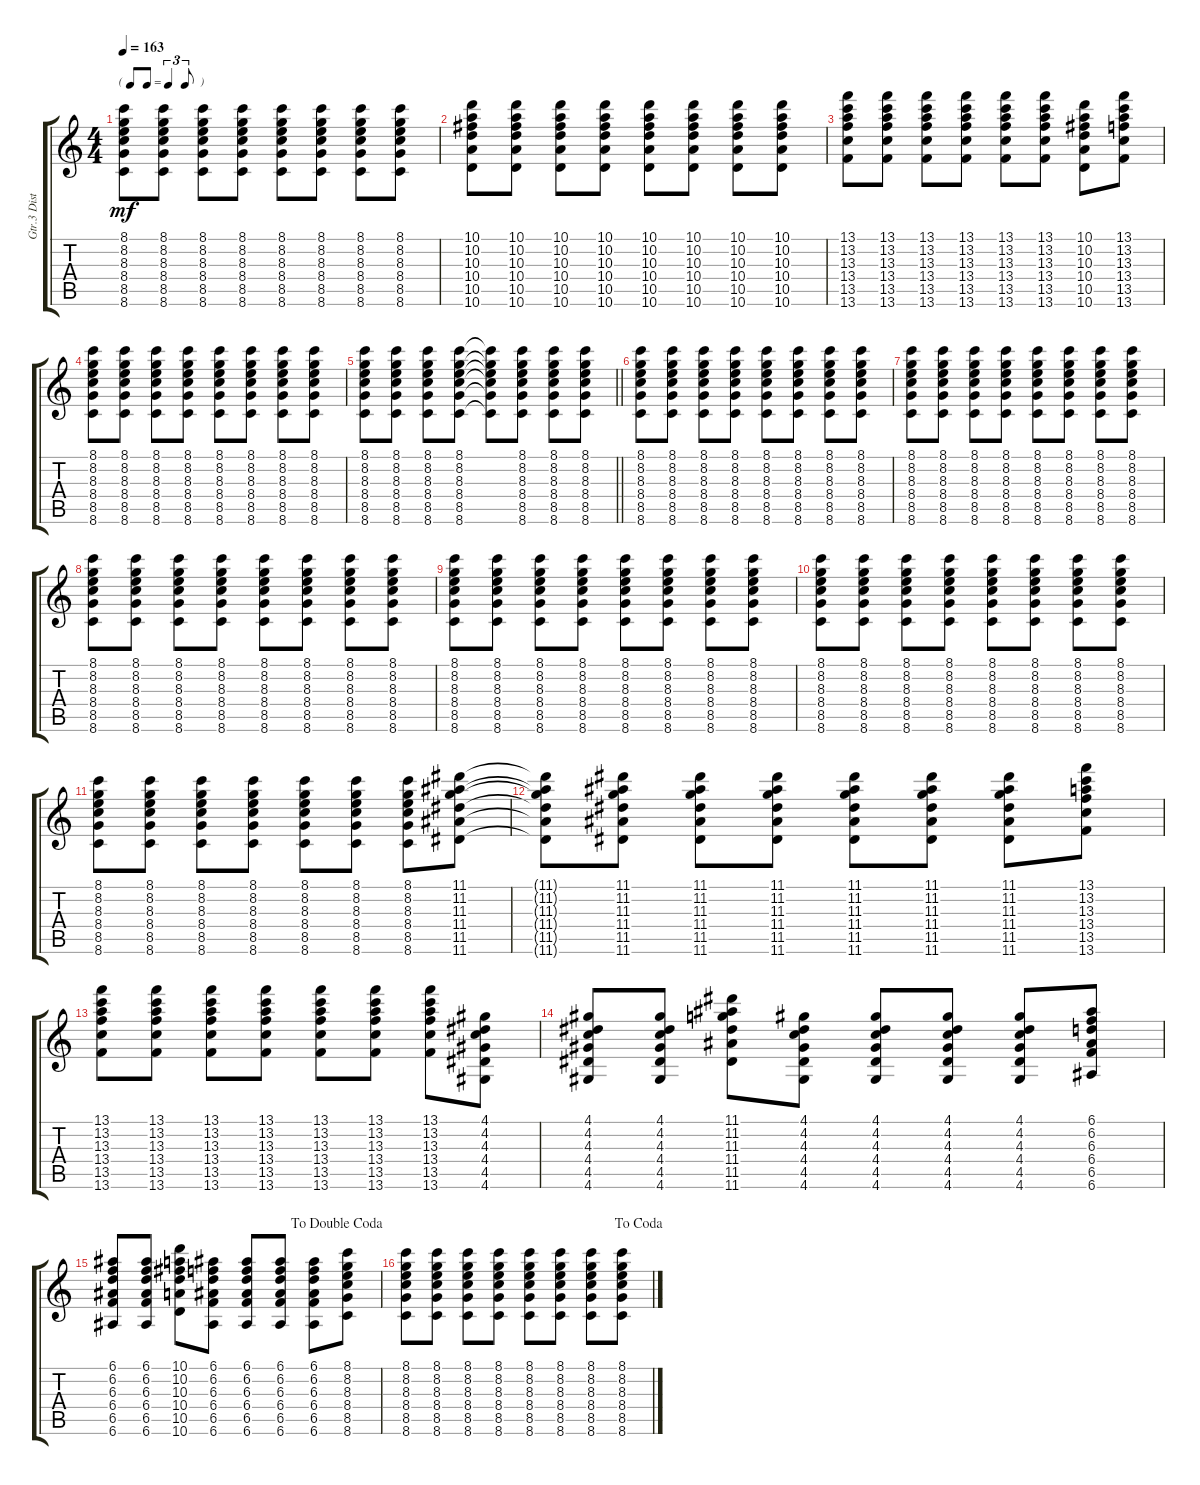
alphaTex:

\track ("Gtr.3 Dist Open E Tuning" "Gtr.3 Dist") {instrument distortionguitar}
\staff {score tabs}
\tuning (E4 B3 Ab3 E3 B2 E2) {hide}
\ts (4 4)
\tf triplet8th
\tempo 163
\clef g2
\ks c
(8.1 8.2 8.3 8.4 8.5 8.6).8{dy mf} (8.1 8.2 8.3 8.4 8.5 8.6).8 (8.1 8.2 8.3 8.4 8.5 8.6).8 (8.1 8.2 8.3 8.4 8.5 8.6).8 (8.1 8.2 8.3 8.4 8.5 8.6).8 (8.1 8.2 8.3 8.4 8.5 8.6).8 (8.1 8.2 8.3 8.4 8.5 8.6).8 (8.1 8.2 8.3 8.4 8.5 8.6).8 |
(10.1 10.2 10.3 10.4 10.5 10.6).8 (10.1 10.2 10.3 10.4 10.5 10.6).8 (10.1 10.2 10.3 10.4 10.5 10.6).8 (10.1 10.2 10.3 10.4 10.5 10.6).8 (10.1 10.2 10.3 10.4 10.5 10.6).8 (10.1 10.2 10.3 10.4 10.5 10.6).8 (10.1 10.2 10.3 10.4 10.5 10.6).8 (10.1 10.2 10.3 10.4 10.5 10.6).8 |
(13.1 13.2 13.3 13.4 13.5 13.6).8 (13.1 13.2 13.3 13.4 13.5 13.6).8 (13.1 13.2 13.3 13.4 13.5 13.6).8 (13.1 13.2 13.3 13.4 13.5 13.6).8 (13.1 13.2 13.3 13.4 13.5 13.6).8 (13.1 13.2 13.3 13.4 13.5 13.6).8 (10.1 10.2 10.3 10.4 10.5 10.6).8 (13.1 13.2 13.3 13.4 13.5 13.6).8 |
(8.1 8.2 8.3 8.4 8.5 8.6).8 (8.1 8.2 8.3 8.4 8.5 8.6).8 (8.1 8.2 8.3 8.4 8.5 8.6).8 (8.1 8.2 8.3 8.4 8.5 8.6).8 (8.1 8.2 8.3 8.4 8.5 8.6).8 (8.1 8.2 8.3 8.4 8.5 8.6).8 (8.1 8.2 8.3 8.4 8.5 8.6).8 (8.1 8.2 8.3 8.4 8.5 8.6).8 |
\barLineRight lightlight
(8.1 8.2 8.3 8.4 8.5 8.6).8 (8.1 8.2 8.3 8.4 8.5 8.6).8 (8.1 8.2 8.3 8.4 8.5 8.6).8 (8.1 8.2 8.3 8.4 8.5 8.6).8 (8.1{t} 8.2{t} 8.3{t} 8.4{t} 8.5{t} 8.6{t}).8 (8.1 8.2 8.3 8.4 8.5 8.6).8 (8.1 8.2 8.3 8.4 8.5 8.6).8 (8.1 8.2 8.3 8.4 8.5 8.6).8 |
(8.1 8.2 8.3 8.4 8.5 8.6).8 (8.1 8.2 8.3 8.4 8.5 8.6).8 (8.1 8.2 8.3 8.4 8.5 8.6).8 (8.1 8.2 8.3 8.4 8.5 8.6).8 (8.1 8.2 8.3 8.4 8.5 8.6).8 (8.1 8.2 8.3 8.4 8.5 8.6).8 (8.1 8.2 8.3 8.4 8.5 8.6).8 (8.1 8.2 8.3 8.4 8.5 8.6).8 |
(8.1 8.2 8.3 8.4 8.5 8.6).8 (8.1 8.2 8.3 8.4 8.5 8.6).8 (8.1 8.2 8.3 8.4 8.5 8.6).8 (8.1 8.2 8.3 8.4 8.5 8.6).8 (8.1 8.2 8.3 8.4 8.5 8.6).8 (8.1 8.2 8.3 8.4 8.5 8.6).8 (8.1 8.2 8.3 8.4 8.5 8.6).8 (8.1 8.2 8.3 8.4 8.5 8.6).8 |
(8.1 8.2 8.3 8.4 8.5 8.6).8 (8.1 8.2 8.3 8.4 8.5 8.6).8 (8.1 8.2 8.3 8.4 8.5 8.6).8 (8.1 8.2 8.3 8.4 8.5 8.6).8 (8.1 8.2 8.3 8.4 8.5 8.6).8 (8.1 8.2 8.3 8.4 8.5 8.6).8 (8.1 8.2 8.3 8.4 8.5 8.6).8 (8.1 8.2 8.3 8.4 8.5 8.6).8 |
(8.1 8.2 8.3 8.4 8.5 8.6).8 (8.1 8.2 8.3 8.4 8.5 8.6).8 (8.1 8.2 8.3 8.4 8.5 8.6).8 (8.1 8.2 8.3 8.4 8.5 8.6).8 (8.1 8.2 8.3 8.4 8.5 8.6).8 (8.1 8.2 8.3 8.4 8.5 8.6).8 (8.1 8.2 8.3 8.4 8.5 8.6).8 (8.1 8.2 8.3 8.4 8.5 8.6).8 |
(8.1 8.2 8.3 8.4 8.5 8.6).8 (8.1 8.2 8.3 8.4 8.5 8.6).8 (8.1 8.2 8.3 8.4 8.5 8.6).8 (8.1 8.2 8.3 8.4 8.5 8.6).8 (8.1 8.2 8.3 8.4 8.5 8.6).8 (8.1 8.2 8.3 8.4 8.5 8.6).8 (8.1 8.2 8.3 8.4 8.5 8.6).8 (8.1 8.2 8.3 8.4 8.5 8.6).8 |
(8.1 8.2 8.3 8.4 8.5 8.6).8 (8.1 8.2 8.3 8.4 8.5 8.6).8 (8.1 8.2 8.3 8.4 8.5 8.6).8 (8.1 8.2 8.3 8.4 8.5 8.6).8 (8.1 8.2 8.3 8.4 8.5 8.6).8 (8.1 8.2 8.3 8.4 8.5 8.6).8 (8.1 8.2 8.3 8.4 8.5 8.6).8 (11.1 11.2 11.3 11.4 11.5 11.6).8 |
(11.1{t} 11.2{t} 11.3{t} 11.4{t} 11.5{t} 11.6{t}).8 (11.1 11.2 11.3 11.4 11.5 11.6).8 (11.1 11.2 11.3 11.4 11.5 11.6).8 (11.1 11.2 11.3 11.4 11.5 11.6).8 (11.1 11.2 11.3 11.4 11.5 11.6).8 (11.1 11.2 11.3 11.4 11.5 11.6).8 (11.1 11.2 11.3 11.4 11.5 11.6).8 (13.1 13.2 13.3 13.4 13.5 13.6).8 |
(13.1 13.2 13.3 13.4 13.5 13.6).8 (13.1 13.2 13.3 13.4 13.5 13.6).8 (13.1 13.2 13.3 13.4 13.5 13.6).8 (13.1 13.2 13.3 13.4 13.5 13.6).8 (13.1 13.2 13.3 13.4 13.5 13.6).8 (13.1 13.2 13.3 13.4 13.5 13.6).8 (13.1 13.2 13.3 13.4 13.5 13.6).8 (4.1 4.2 4.3 4.4 4.5 4.6).8 |
(4.1 4.2 4.3 4.4 4.5 4.6).8 (4.1 4.2 4.3 4.4 4.5 4.6).8 (11.1 11.2 11.3 11.4 11.5 11.6).8 (4.1 4.2 4.3 4.4 4.5 4.6).8 (4.1 4.2 4.3 4.4 4.5 4.6).8 (4.1 4.2 4.3 4.4 4.5 4.6).8 (4.1 4.2 4.3 4.4 4.5 4.6).8 (6.1 6.2 6.3 6.4 6.5 6.6).8 |
\jump dadoublecoda
(6.1 6.2 6.3 6.4 6.5 6.6).8 (6.1 6.2 6.3 6.4 6.5 6.6).8 (10.1 10.2 10.3 10.4 10.5 10.6).8 (6.1 6.2 6.3 6.4 6.5 6.6).8 (6.1 6.2 6.3 6.4 6.5 6.6).8 (6.1 6.2 6.3 6.4 6.5 6.6).8 (6.1 6.2 6.3 6.4 6.5 6.6).8 (8.1 8.2 8.3 8.4 8.5 8.6).8 |
\jump dacoda
(8.1 8.2 8.3 8.4 8.5 8.6).8 (8.1 8.2 8.3 8.4 8.5 8.6).8 (8.1 8.2 8.3 8.4 8.5 8.6).8 (8.1 8.2 8.3 8.4 8.5 8.6).8 (8.1 8.2 8.3 8.4 8.5 8.6).8 (8.1 8.2 8.3 8.4 8.5 8.6).8 (8.1 8.2 8.3 8.4 8.5 8.6).8 (8.1 8.2 8.3 8.4 8.5 8.6).8
